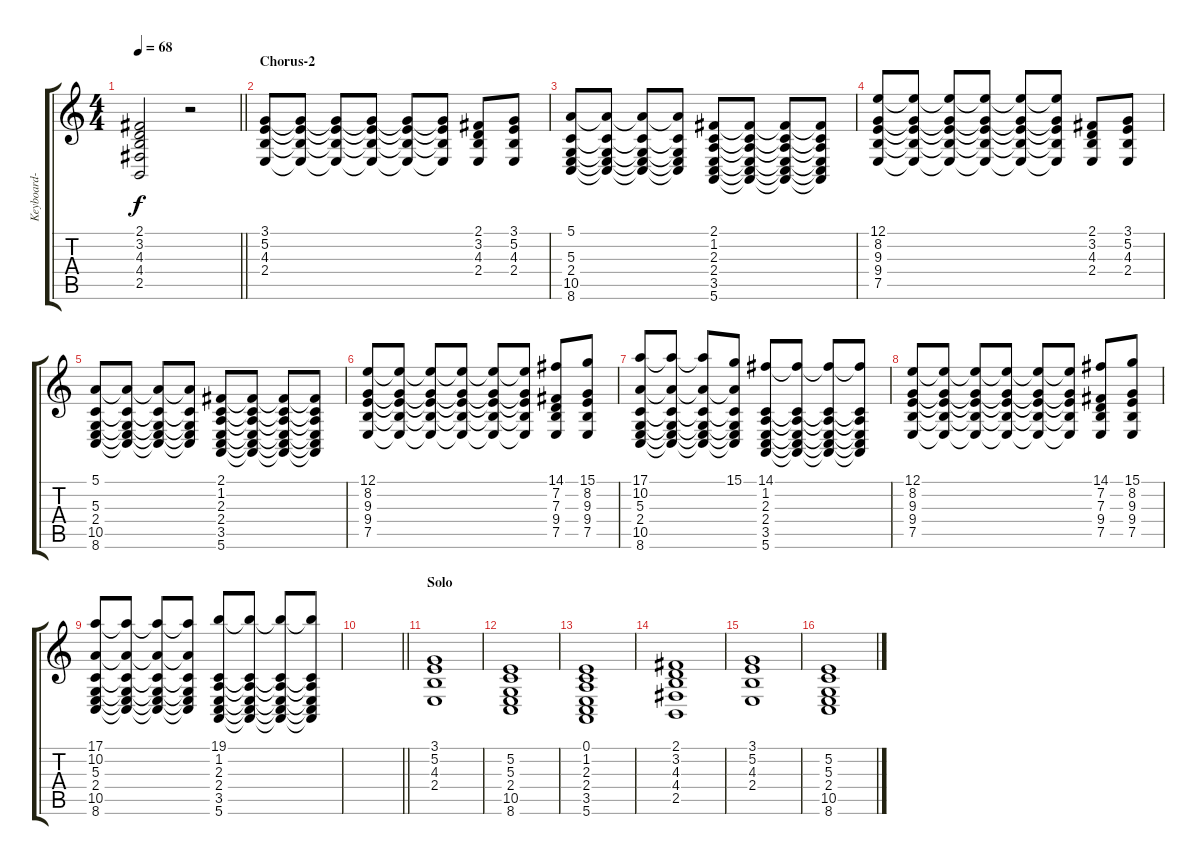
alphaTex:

\track ("Keyboard- Strings" "Keyboard- ") {instrument stringensemble1}
\staff {score tabs}
\tuning (E4 B3 G3 D3 A2 E2) {hide}
\ts (4 4)
\tempo 68
\clef g2
\barLineRight lightlight
\ks c
(2.1 3.2 4.3 4.4 2.5).2{dy f} r.2 |
\section ("" "Chorus-2")
(3.1 5.2 4.3 2.4).8 (3.1{t} 5.2{t} 4.3{t} 2.4{t}).8 (3.1{t} 5.2{t} 4.3{t} 2.4{t}).8 (3.1{t} 5.2{t} 4.3{t} 2.4{t}).8 (3.1{t} 5.2{t} 4.3{t} 2.4{t}).8 (3.1{t} 5.2{t} 4.3{t} 2.4{t}).8 (2.1 3.2 4.3 2.4).8 (3.1 5.2 4.3 2.4).8 |
(5.1 5.3 2.4 10.5 8.6).8 (5.1{t} 5.3{t} 2.4{t} 10.5{t} 8.6{t}).8 (5.1{t} 5.3{t} 2.4{t} 10.5{t} 8.6{t}).8 (5.1{t} 5.3{t} 2.4{t} 10.5{t} 8.6{t}).8 (2.1 1.2 2.3 2.4 3.5 5.6).8 (2.1{t} 1.2{t} 2.3{t} 2.4{t} 3.5{t} 5.6{t}).8 (2.1{t} 1.2{t} 2.3{t} 2.4{t} 3.5{t} 5.6{t}).8 (2.1{t} 1.2{t} 2.3{t} 2.4{t} 3.5{t} 5.6{t}).8 |
(12.1 8.2 9.3 9.4 7.5).8 (12.1{t} 8.2{t} 9.3{t} 9.4{t} 7.5{t}).8 (12.1{t} 8.2{t} 9.3{t} 9.4{t} 7.5{t}).8 (12.1{t} 8.2{t} 9.3{t} 9.4{t} 7.5{t}).8 (12.1{t} 8.2{t} 9.3{t} 9.4{t} 7.5{t}).8 (12.1{t} 8.2{t} 9.3{t} 9.4{t} 7.5{t}).8 (2.1 3.2 4.3 2.4).8 (3.1 5.2 4.3 2.4).8 |
(5.1 5.3 2.4 10.5 8.6).8 (5.1{t} 5.3{t} 2.4{t} 10.5{t} 8.6{t}).8 (5.1{t} 5.3{t} 2.4{t} 10.5{t} 8.6{t}).8 (5.1{t} 5.3{t} 2.4{t} 10.5{t} 8.6{t}).8 (2.1 1.2 2.3 2.4 3.5 5.6).8 (2.1{t} 1.2{t} 2.3{t} 2.4{t} 3.5{t} 5.6{t}).8 (2.1{t} 1.2{t} 2.3{t} 2.4{t} 3.5{t} 5.6{t}).8 (2.1{t} 1.2{t} 2.3{t} 2.4{t} 3.5{t} 5.6{t}).8 |
(12.1 8.2 9.3 9.4 7.5).8 (12.1{t} 8.2{t} 9.3{t} 9.4{t} 7.5{t}).8 (12.1{t} 8.2{t} 9.3{t} 9.4{t} 7.5{t}).8 (12.1{t} 8.2{t} 9.3{t} 9.4{t} 7.5{t}).8 (12.1{t} 8.2{t} 9.3{t} 9.4{t} 7.5{t}).8 (12.1{t} 8.2{t} 9.3{t} 9.4{t} 7.5{t}).8 (14.1 7.2 7.3 9.4 7.5).8 (15.1 8.2 9.3 9.4 7.5).8 |
(17.1 10.2 5.3 2.4 10.5 8.6).8 (17.1{t} 10.2{t} 5.3{t} 2.4{t} 10.5{t} 8.6{t}).8 (17.1{t} 10.2{t} 5.3{t} 2.4{t} 10.5{t} 8.6{t}).8 (15.1 10.2{t} 5.3{t} 2.4{t} 10.5{t} 8.6{t}).8 (14.1 1.2 2.3 2.4 3.5 5.6).8 (14.1{t} 1.2{t} 2.3{t} 2.4{t} 3.5{t} 5.6{t}).8 (14.1{t} 1.2{t} 2.3{t} 2.4{t} 3.5{t} 5.6{t}).8 (14.1{t} 1.2{t} 2.3{t} 2.4{t} 3.5{t} 5.6{t}).8 |
(12.1 8.2 9.3 9.4 7.5).8 (12.1{t} 8.2{t} 9.3{t} 9.4{t} 7.5{t}).8 (12.1{t} 8.2{t} 9.3{t} 9.4{t} 7.5{t}).8 (12.1{t} 8.2{t} 9.3{t} 9.4{t} 7.5{t}).8 (12.1{t} 8.2{t} 9.3{t} 9.4{t} 7.5{t}).8 (12.1{t} 8.2{t} 9.3{t} 9.4{t} 7.5{t}).8 (14.1 7.2 7.3 9.4 7.5).8 (15.1 8.2 9.3 9.4 7.5).8 |
(17.1 10.2 5.3 2.4 10.5 8.6).8 (17.1{t} 10.2{t} 5.3{t} 2.4{t} 10.5{t} 8.6{t}).8 (17.1{t} 10.2{t} 5.3{t} 2.4{t} 10.5{t} 8.6{t}).8 (17.1{t} 10.2{t} 5.3{t} 2.4{t} 10.5{t} 8.6{t}).8 (19.1 1.2 2.3 2.4 3.5 5.6).8 (19.1{t} 1.2{t} 2.3{t} 2.4{t} 3.5{t} 5.6{t}).8 (19.1{t} 1.2{t} 2.3{t} 2.4{t} 3.5{t} 5.6{t}).8 (19.1{t} 1.2{t} 2.3{t} 2.4{t} 3.5{t} 5.6{t}).8 |
\barLineRight lightlight
|
\section ("" "Solo")
(3.1 5.2 4.3 2.4).1 |
(5.2 5.3 2.4 10.5 8.6).1 |
(0.1 1.2 2.3 2.4 3.5 5.6).1 |
(2.1 3.2 4.3 4.4 2.5).1 |
(3.1 5.2 4.3 2.4).1 |
(5.2 5.3 2.4 10.5 8.6).1
